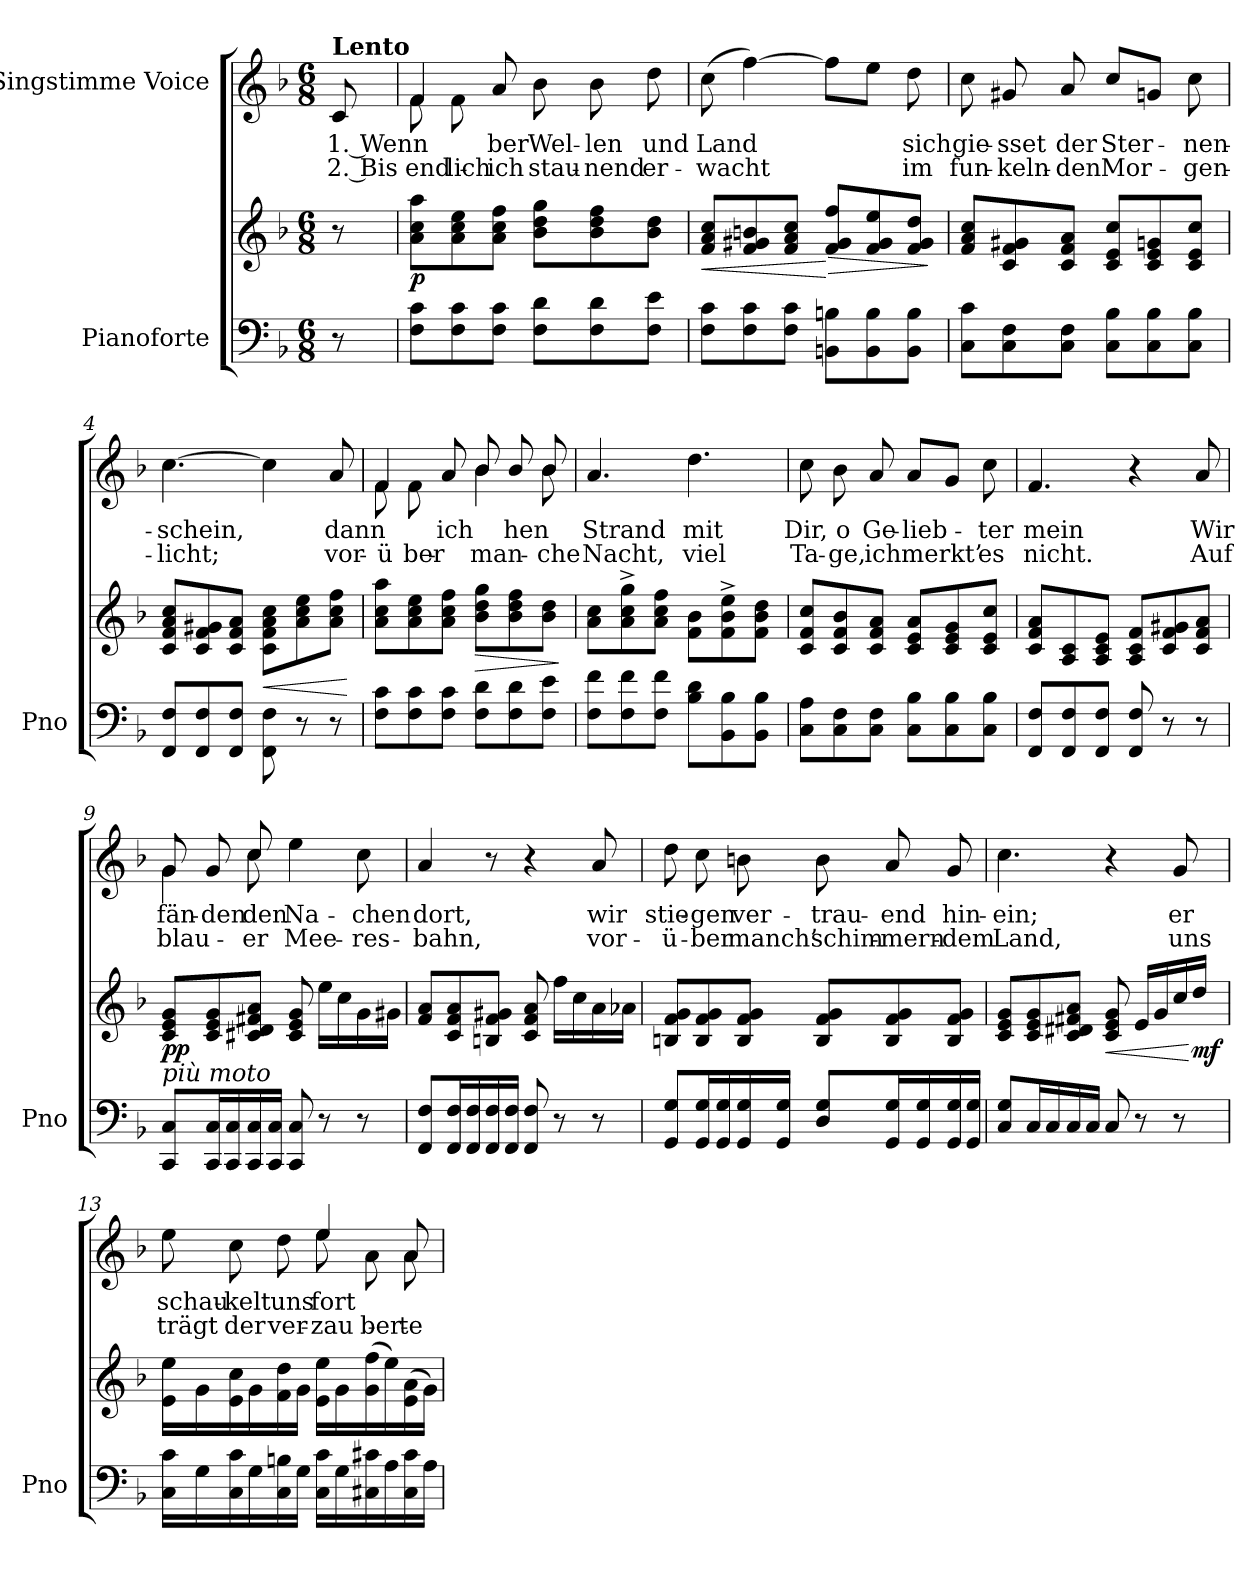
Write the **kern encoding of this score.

**kern	**kern	**dynam	**kern	**text	**text
*part2	*part2	*part2	*part1	*part1	*part1
*staff3	*staff2	*staff2/3	*staff1	*staff1	*staff1
*I"Pianoforte	*	*	*I"Singstimme Voice	*	*
*I'Pno	*	*	*	*	*
*clefF4	*clefG2	*	*clefG2	*	*
*k[b-]	*k[b-]	*	*k[b-]	*	*
*M6/8	*M6/8	*	*M6/8	*	*
=	=	=	=	=	=
!	!	!	!LO:TX:a:B:t=Lento	!	!
!	!	!	!	!LO:LY:b	!LO:LY:b
8r	8r	.	8c/	1. Wenn	2. Bis
=1	=1	=1	=1	=1	=1
!	!	!	!	!LO:LY:b	!
*	*	*	*^	*	*
!	!	!LO:DY:b	!	!	!	!LO:LY:b
8F\ 8c\L	8a\ 8cc\ 8aa\L	p	4f/	8f\	.	end-
!	!	!	!	!	!	!LO:LY:b
8F\ 8c\	8a\ 8cc\ 8ee\	.	.	8f\	.	-lich
!	!	!	!	!	!LO:LY:b	!LO:LY:b
8F\ 8c\J	8a\ 8cc\ 8ff\J	.	8a/	8ryy	-ber	ich
!	!	!	!	!	!LO:LY:b	!LO:LY:b
8F\ 8d\L	8b-\ 8dd\ 8gg\L	.	8b-\	4ryy	Wel-	stau-
!	!	!	!	!	!LO:LY:b	!LO:LY:b
8F\ 8d\	8b-\ 8dd\ 8ff\	.	8b-\	.	-len	-nend
!	!	!	!	!	!LO:LY:b	!LO:LY:b
8F\ 8e\J	8b-\ 8dd\J	.	8dd\	8ryy	und	er-
=2	=2	=2	=2	=2	=2	=2
!	!	!LO:HP:b	!	!	!LO:LY:b	!LO:LY:b
*	*	*	*v	*v	*	*
8F\ 8c\L	8f/ 8a/ 8cc/L	<	(8cc\	Land	-wacht
8F\ 8c\	8f/ 8g#X/ 8bn/	.	[4ff\)	.	.
8F\ 8c\J	8f/ 8a/ 8cc/J	.	.	.	.
!	!	!LO:HP:n=1:b	!	!	!
8BBn\ 8Bn\L	8f/ 8g#/ 8ff/L	[ >	8ff\L]	.	.
8BB\ 8B\	8f/ 8g#/ 8ee/	.	8ee\J	.	.
!	!	!	!	!LO:LY:b	!LO:LY:b
8BB\ 8B\J	8f/ 8g#/ 8dd/J	.	8dd\	sich	im
.	.	]	.	.	.
!!LO:LB:g=z
=3	=3	=3	=3	=3	=3
!	!	!	!	!LO:LY:b	!LO:LY:b
8C\ 8c\L	8f/ 8a/ 8cc/L	.	8cc\	gie-	fun-
!	!	!	!	!LO:LY:b	!LO:LY:b
8C\ 8F\	8c/ 8f/ 8g#X/	.	8g#X/	sset	-keln-
!	!	!	!	!LO:LY:b	!LO:LY:b
8C\ 8F\J	8c/ 8f/ 8a/J	.	8a/	der	-den
!	!	!	!	!LO:LY:b	!LO:LY:b
8C\ 8B-\L	8c/ 8e/ 8cc/L	.	8cc/L	Ster-	Mor-
8C\ 8B-\	8c/ 8e/ 8gn/	.	8gn/J	.	.
!	!	!	!	!LO:LY:b	!LO:LY:b
8C\ 8B-\J	8c/ 8e/ 8cc/J	.	8cc\	-nen-	-gen-
=4	=4	=4	=4	=4	=4
!	!	!	!	!LO:LY:b	!LO:LY:b
8FF/ 8F/L	8c/ 8f/ 8a/ 8cc/L	.	[4.cc\	-schein,	-licht;
8FF/ 8F/	8c/ 8f/ 8g#X/	.	.	.	.
8FF/ 8F/J	8c/ 8f/ 8a/J	.	.	.	.
!	!	!LO:HP:b	!	!	!
8FF\ 8F\	8c\ 8f\ 8a\ 8cc\L	<	4cc\]	.	.
8r	8a\ 8cc\ 8ee\	.	.	.	.
!	!	!	!	!LO:LY:b	!LO:LY:b
8r	8a\ 8cc\ 8ff\J	.	8a/	dann	vor-
.	.	[	.	.	.
=5	=5	=5	=5	=5	=5
!	!	!	!	!LO:LY:b	!
*	*	*	*^	*	*
!	!	!	!	!	!	!LO:LY:b
8F\ 8c\L	8a\ 8cc\ 8aa\L	.	4f/	8f\	.	ü-
!	!	!	!	!	!	!LO:LY:b
8F\ 8c\	8a\ 8cc\ 8ee\	.	.	8f\	.	-ber
!	!	!	!	!	!LO:LY:b	!
8F\ 8c\J	8a\ 8cc\ 8ff\J	.	8a/	8ryy	ich	.
!	!	!LO:HP:b	!	!	!LO:LY:b	!
!	!	!	!	!	!	!LO:LY:b
8F\ 8d\L	8b-\ 8dd\ 8gg\L	>	8b-/	4b-\	.	man-
!	!	!	!	!	!LO:LY:b	!
8F\ 8d\	8b-\ 8dd\ 8ff\	.	8b-/	.	-hen	.
!	!	!	!	!	!LO:LY:b	!
!	!	!	!	!	!	!LO:LY:b
8F\ 8e\J	8b-\ 8dd\J	.	8b-/	8b-\	.	-che
*	*	*	*v	*v	*	*
.	.	]	.	.	.
!!LO:LB:g=z
=6	=6	=6	=6	=6	=6
!	!	!	!	!LO:LY:b	!LO:LY:b
8F\ 8f\L	8a\ 8cc\L	.	4.a/	Strand	Nacht,
8F\ 8f\	8a\^ 8cc\^ 8gg\^	.	.	.	.
8F\ 8f\J	8a\ 8cc\ 8ff\J	.	.	.	.
!	!	!	!	!LO:LY:b	!LO:LY:b
8B-\ 8d\L	8f\ 8b-\L	.	4.dd\	mit	viel
8BB-\ 8B-\	8f\^ 8b-\^ 8ee\^	.	.	.	.
8BB-\ 8B-\J	8f\ 8b-\ 8dd\J	.	.	.	.
=7	=7	=7	=7	=7	=7
!	!	!	!	!LO:LY:b	!LO:LY:b
8C\ 8A\L	8c/ 8f/ 8cc/L	.	8cc\	Dir,	Ta-
!	!	!	!	!LO:LY:b	!LO:LY:b
8C\ 8F\	8c/ 8f/ 8b-/	.	8b-\	o	-ge,
!	!	!	!	!LO:LY:b	!LO:LY:b
8C\ 8F\J	8c/ 8f/ 8a/J	.	8a/	Ge-	ich
!	!	!	!	!LO:LY:b	!LO:LY:b
8C\ 8B-\L	8c/ 8e/ 8a/L	.	8a/L	-lieb-	merkt’
8C\ 8B-\	8c/ 8e/ 8g/	.	8g/J	.	.
!	!	!	!	!LO:LY:b	!LO:LY:b
8C\ 8B-\J	8c/ 8e/ 8cc/J	.	8cc\	-ter	es
=8	=8	=8	=8	=8	=8
!	!	!	!	!LO:LY:b	!LO:LY:b
8FF/ 8F/L	8c/ 8f/ 8a/L	.	4.f/	mein	nicht.
8FF/ 8F/	8A/ 8c/	.	.	.	.
8FF/ 8F/J	8A/ 8c/ 8e/J	.	.	.	.
8FF/ 8F/	8A/ 8c/ 8f/L	.	4r	.	.
8r	8c/ 8f/ 8g#X/	.	.	.	.
!	!	!	!	!LO:LY:b	!LO:LY:b
8r	8c/ 8f/ 8a/J	.	8a/	Wir	Auf
=9	=9	=9	=9	=9	=9
!	!	!	!LO:TX:b:i:t=più moto	!	!
!	!LO:TX:b:i:t=più moto	!	!	!	!
!	!	!LO:DY:b	!	!LO:LY:b	!LO:LY:b
*	*	*	*^	*	*
8CC/ 8C/L	8c/ 8e/ 8g/L	pp	8g/	4g\	fän-	blau-
!	!	!	!	!	!LO:LY:b	!
16CC/ 16C/L	8c/ 8e/ 8g/	.	8g/	.	-den	.
16CC/ 16C/	.	.	.	.	.	.
!	!	!	!	!	!LO:LY:b	!LO:LY:b
16CC/ 16C/	8c#X/ 8d/ 8f#X/ 8a/J	.	8cc/	8cc\	den	-er
16CC/ 16C/JJ	.	.	.	.	.	.
!	!	!	!	!	!LO:LY:b	!LO:LY:b
8CC/ 8C/	8c#/ 8e/ 8g/	.	4ee\	4ryy	Na-	Mee-
8r	16ee\LL	.	.	.	.	.
.	16cc\	.	.	.	.	.
!	!	!	!	!	!LO:LY:b	!LO:LY:b
8r	16g\	.	8cc\	8ryy	-chen	-res-
.	16g#X\JJ	.	.	.	.	.
*	*	*	*v	*v	*	*
!!LO:LB:g=z
=10	=10	=10	=10	=10	=10
!	!	!	!	!LO:LY:b	!LO:LY:b
8FF/ 8F/L	8f/ 8a/L	.	4a/	dort,	-bahn,
16FF/ 16F/L	8c/ 8f/ 8a/	.	.	.	.
16FF/ 16F/	.	.	.	.	.
16FF/ 16F/	8Bn/ 8f/ 8g#X/J	.	8r	.	.
16FF/ 16F/JJ	.	.	.	.	.
8FF/ 8F/	8c/ 8f/ 8a/	.	4r	.	.
8r	16ff\LL	.	.	.	.
.	16cc\	.	.	.	.
!	!	!	!	!LO:LY:b	!LO:LY:b
8r	16a\	.	8a/	wir	vor-
.	16a-X\JJ	.	.	.	.
=11	=11	=11	=11	=11	=11
!	!	!	!	!LO:LY:b	!LO:LY:b
8GG/ 8G/L	8Bn/ 8f/ 8g/L	.	8dd\	stie-	-ü-
!	!	!	!	!LO:LY:b	!LO:LY:b
16GG/ 16G/L	8B/ 8f/ 8g/	.	8cc\	-gen	-ber
16GG/ 16G/	.	.	.	.	.
!	!	!	!	!LO:LY:b	!LO:LY:b
16GG/ 16G/	8B/ 8f/ 8g/J	.	8bn\	ver-	manch’
16GG/ 16G/JJ	.	.	.	.	.
!	!	!	!	!LO:LY:b	!LO:LY:b
8D/ 8G/L	8B/ 8f/ 8g/L	.	8b\	-trau-	schim-
!	!	!	!	!LO:LY:b	!LO:LY:b
16GG/ 16G/L	8B/ 8f/ 8g/	.	8a/	-end	-mern-
16GG/ 16G/	.	.	.	.	.
!	!	!	!	!LO:LY:b	!LO:LY:b
16GG/ 16G/	8B/ 8f/ 8g/J	.	8g/	hin-	-dem
16GG/ 16G/JJ	.	.	.	.	.
=12	=12	=12	=12	=12	=12
!	!	!	!	!LO:LY:b	!LO:LY:b
8C/ 8G/L	8c/ 8e/ 8g/L	.	4.cc\	-ein;	Land,
16C/L	8c/ 8e/ 8g/	.	.	.	.
16C/	.	.	.	.	.
16C/	8c/ 8d#X/ 8f#X/ 8a/J	.	.	.	.
16C/JJ	.	.	.	.	.
!	!	!LO:HP:b	!	!	!
8C/	8c/ 8e/ 8g/	<	4r	.	.
8r	16e/LL	.	.	.	.
.	16g/	.	.	.	.
!	!	!	!	!LO:LY:b	!LO:LY:b
8r	16cc/	.	8g/	er	uns
!	!	!LO:DY:n=1:b	!	!	!
.	16dd/JJ	[ mf	.	.	.
!!LO:PB:g=z
=13	=13	=13	=13	=13	=13
!	!	!	!	!LO:LY:b	!LO:LY:b
*	*	*	*^	*	*
16C\ 16c\LL	16e\ 16ee\LL	.	8ee\	4.ryy	schau-	trägt
16G\	16g\	.	.	.	.	.
!	!	!	!	!	!LO:LY:b	!LO:LY:b
16C\ 16c\	16e\ 16cc\	.	8cc\	.	-kelt	der
16G\	16g\	.	.	.	.	.
!	!	!	!	!	!LO:LY:b	!LO:LY:b
16C\ 16Bn\	16f\ 16dd\	.	8dd\	.	uns	ver-
16G\JJ	16g\JJ	.	.	.	.	.
!	!	!	!	!	!LO:LY:b	!LO:LY:b
16C\ 16c\LL	16e\ 16ee\LL	.	4ee/	8ee\	fort	-zau-
16G\	16g\	.	.	.	.	.
!	!	!	!	!	!	!LO:LY:b
16C#X\ 16c#X\	(16g\ 16ff\	.	.	8a\	.	ber-
16A\	16ee\)	.	.	.	.	.
!	!	!	!	!	!LO:LY:b	!
!	!	!	!	!	!	!LO:LY:b
16C#\ 16c#\	(16e\ 16a\	.	8a/	8a\	.	-te
16A\JJ	16g\JJ)	.	.	.	.	.
*	*	*	*v	*v	*	*
=	=	=	=	=	=
*-	*-	*-	*-	*-	*-
